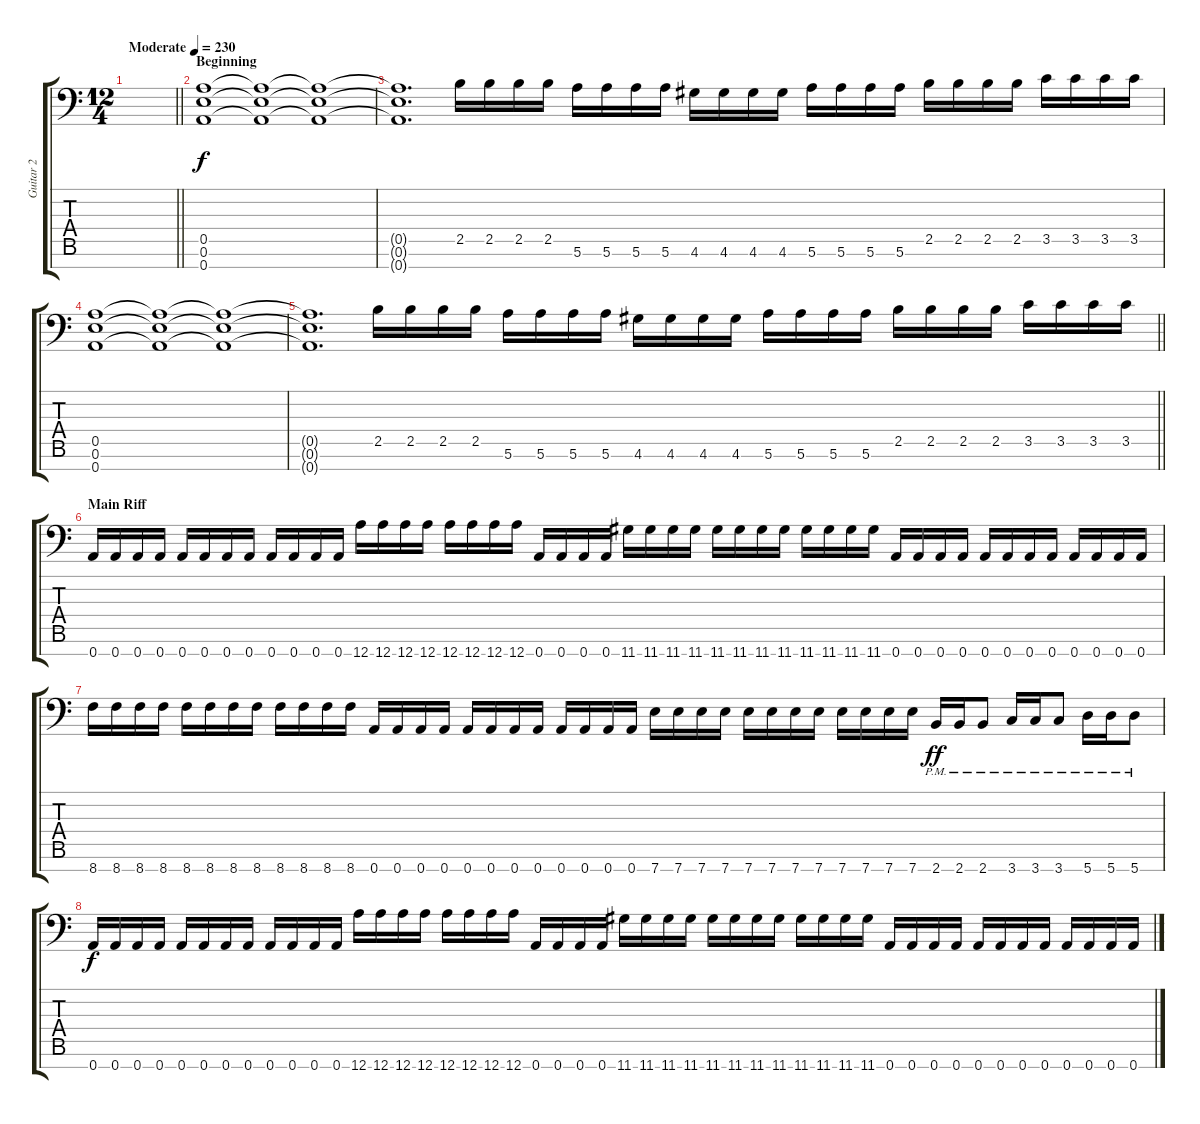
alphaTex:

\track ("Guitar 2" "Guitar 2") {instrument overdrivenguitar}
\staff {score tabs}
\tuning (E4 B3 G3 D3 A2 E2 A1) {hide}
\ts (12 4)
\tempo (230 "Moderate")
\clef f4
\barLineRight lightlight
\ks c
|
\section ("" "Beginning")
(0.5 0.6 0.7).1 (0.5{t} 0.6{t} 0.7{t}).1 (0.5{t} 0.6{t} 0.7{t}).1 |
(0.5{t} 0.6{t} 0.7{t}).1{d} 2.5.16 2.5.16 2.5.16 2.5.16 5.6.16 5.6.16 5.6.16 5.6.16 4.6.16 4.6.16 4.6.16 4.6.16 5.6.16 5.6.16 5.6.16 5.6.16 2.5.16 2.5.16 2.5.16 2.5.16 3.5.16 3.5.16 3.5.16 3.5.16 |
(0.5 0.6 0.7).1 (0.5{t} 0.6{t} 0.7{t}).1 (0.5{t} 0.6{t} 0.7{t}).1 |
\barLineRight lightlight
(0.5{t} 0.6{t} 0.7{t}).1{d} 2.5.16 2.5.16 2.5.16 2.5.16 5.6.16 5.6.16 5.6.16 5.6.16 4.6.16 4.6.16 4.6.16 4.6.16 5.6.16 5.6.16 5.6.16 5.6.16 2.5.16 2.5.16 2.5.16 2.5.16 3.5.16 3.5.16 3.5.16 3.5.16 |
\section ("" "Main Riff")
0.7.16 0.7.16 0.7.16 0.7.16 0.7.16 0.7.16 0.7.16 0.7.16 0.7.16 0.7.16 0.7.16 0.7.16 12.7.16 12.7.16 12.7.16 12.7.16 12.7.16 12.7.16 12.7.16 12.7.16 0.7.16 0.7.16 0.7.16 0.7.16 11.7.16 11.7.16 11.7.16 11.7.16 11.7.16 11.7.16 11.7.16 11.7.16 11.7.16 11.7.16 11.7.16 11.7.16 0.7.16 0.7.16 0.7.16 0.7.16 0.7.16 0.7.16 0.7.16 0.7.16 0.7.16 0.7.16 0.7.16 0.7.16 |
8.7.16 8.7.16 8.7.16 8.7.16 8.7.16 8.7.16 8.7.16 8.7.16 8.7.16 8.7.16 8.7.16 8.7.16 0.7.16 0.7.16 0.7.16 0.7.16 0.7.16 0.7.16 0.7.16 0.7.16 0.7.16 0.7.16 0.7.16 0.7.16 7.7.16 7.7.16 7.7.16 7.7.16 7.7.16 7.7.16 7.7.16 7.7.16 7.7.16 7.7.16 7.7.16 7.7.16 2.7{pm}.16{dy ff} 2.7{pm}.16 2.7{pm}.8 3.7{pm}.16 3.7{pm}.16 3.7{pm}.8 5.7{pm}.16 5.7{pm}.16 5.7{pm}.8 |
0.7.16{dy f} 0.7.16 0.7.16 0.7.16 0.7.16 0.7.16 0.7.16 0.7.16 0.7.16 0.7.16 0.7.16 0.7.16 12.7.16 12.7.16 12.7.16 12.7.16 12.7.16 12.7.16 12.7.16 12.7.16 0.7.16 0.7.16 0.7.16 0.7.16 11.7.16 11.7.16 11.7.16 11.7.16 11.7.16 11.7.16 11.7.16 11.7.16 11.7.16 11.7.16 11.7.16 11.7.16 0.7.16 0.7.16 0.7.16 0.7.16 0.7.16 0.7.16 0.7.16 0.7.16 0.7.16 0.7.16 0.7.16 0.7.16
